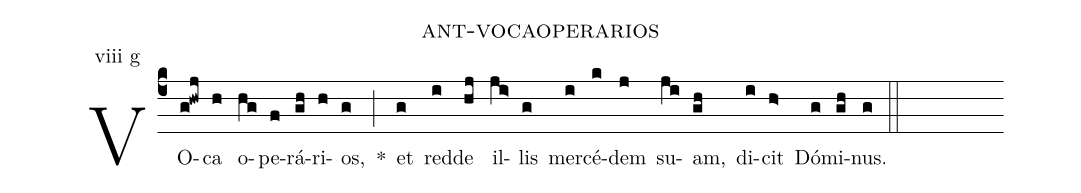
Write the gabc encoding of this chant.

name: ant-vocaoperarios;
annotation: viii g;
%%
(c4) VO(g!hwj)ca(h) o(hg)pe(f)rá(gh)ri(h)os,(g) *(;) et(g) red(i)de(hj) il(ji>)lis(g) mer(i)cé(k)dem(j) su(ji)am,(gh) di(i)cit(h>) Dó(g)mi(gh)nus.(g) (::)
